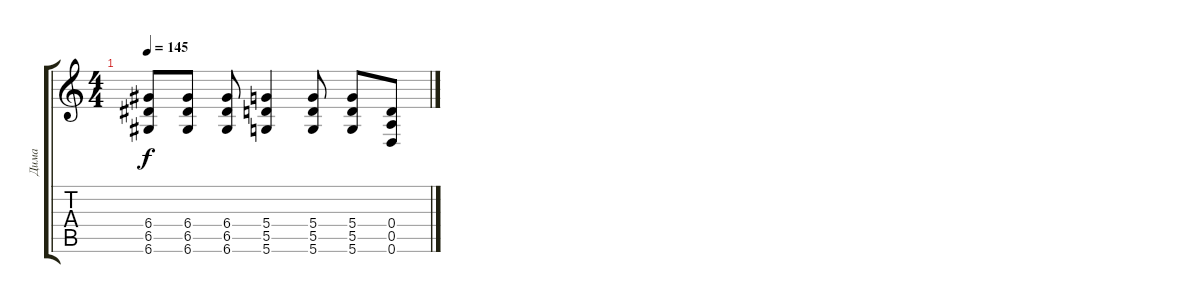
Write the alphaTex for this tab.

\track ("Дима" "Дима") {instrument distortionguitar}
\staff {score tabs}
\tuning (E4 B3 G3 D3 A2 D2) {hide}
\ts (4 4)
\tempo 145
\clef g2
\ks c
(6.4{t} 6.5{t} 6.6{t}).8{dy f} (6.4 6.5 6.6).8 (6.4 6.5 6.6).8 (5.4 5.5 5.6).4 (5.4 5.5 5.6).8 (5.4 5.5 5.6).8 (0.4 0.5 0.6).8
